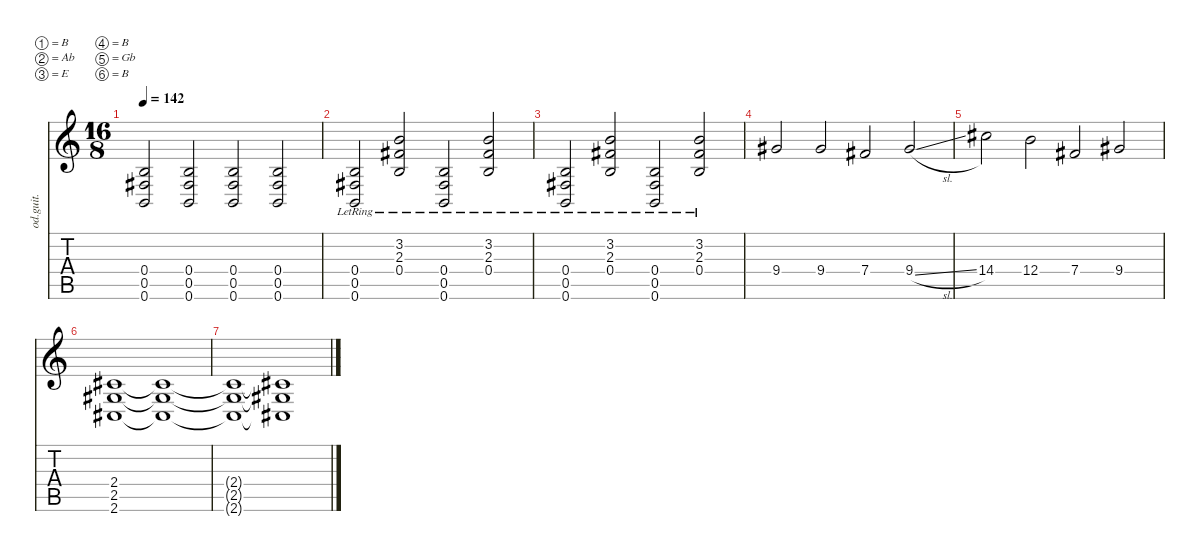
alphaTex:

\defaultSystemsLayout 4
\hideDynamics
\bracketExtendMode nobrackets
\otherSystemsTrackNameOrientation horizontal
\track ("Guitar1" "od.guit.") {instrument overdrivenguitar}
\staff {score tabs}
\tuning (B3 Ab3 E3 B2 Gb2 B1)
\ts (16 8)
\tempo 142
\clef g2
\ks c
(0.4 0.5{acc #} 0.6).2{dy f beam Up} (0.4 0.5{acc #} 0.6).2{beam Up} (0.4 0.5{acc #} 0.6).2{beam Up} (0.4 0.5{acc #} 0.6).2{beam Up} |
(0.4{lr} 0.5{lr acc #} 0.6{lr}).2{beam Up} (3.2{lr} 2.3{lr acc #} 0.4{lr}).2{beam Up} (0.4{lr} 0.5{lr acc #} 0.6{lr}).2{beam Up} (3.2{lr} 2.3{lr acc #} 0.4{lr}).2{beam Up} |
(0.4{lr} 0.5{lr acc #} 0.6{lr}).2{beam Up} (3.2{lr} 2.3{lr acc #} 0.4{lr}).2{beam Up} (0.4{lr} 0.5{lr acc #} 0.6{lr}).2{beam Up} (3.2{lr} 2.3{lr acc #} 0.4{lr}).2{beam Up} |
9.4{acc #}.2{beam Up} 9.4{acc #}.2{beam Up} 7.4{acc #}.2{beam Up} 9.4{sl acc #}.2{beam Up} |
14.4{acc #}.2{beam Down} 12.4.2{beam Down} 7.4{acc #}.2{beam Up} 9.4{acc #}.2{beam Up} |
(2.4{acc #} 2.5{acc #} 2.6{acc #}).1{beam Up} (2.4{t acc #} 2.5{t acc #} 2.6{t acc #}).1{beam Up} |
(2.4{t acc #} 2.5{t acc #} 2.6{t acc #}).1{beam Up} (2.4{t acc #} 2.5{t acc #} 2.6{t acc #}).1{beam Up}
